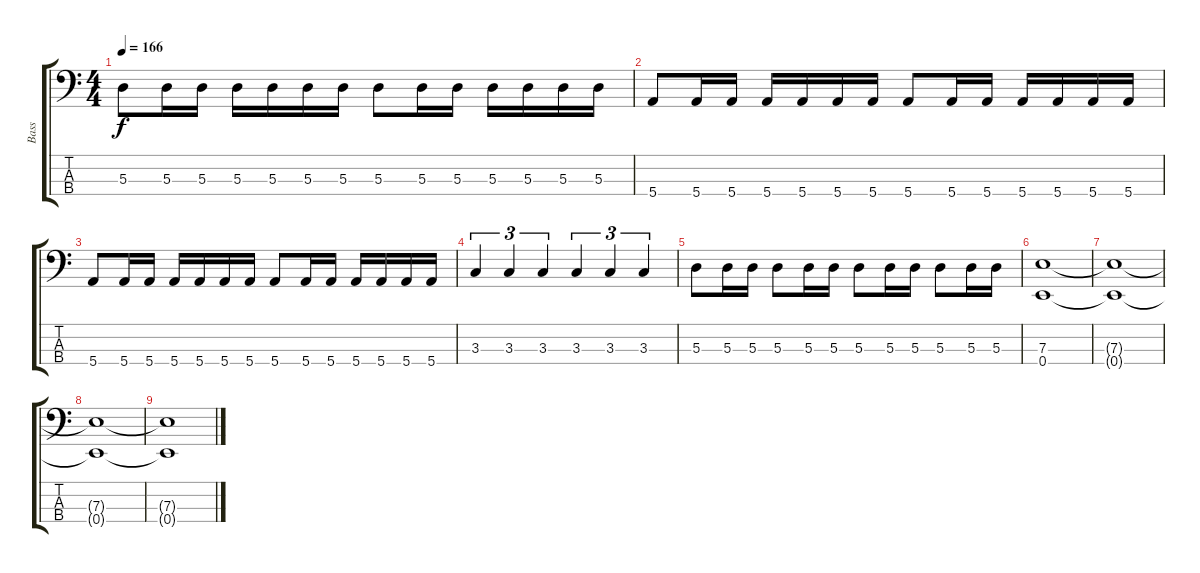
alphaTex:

\track ("Bass" "Bass") {instrument electricbassfinger}
\staff {score tabs}
\tuning (G2 D2 A1 E1) {hide}
\ts (4 4)
\tempo 166
\clef f4
\ks c
5.3.8{dy f} 5.3.16 5.3.16 5.3.16 5.3.16 5.3.16 5.3.16 5.3.8 5.3.16 5.3.16 5.3.16 5.3.16 5.3.16 5.3.16 |
5.4.8 5.4.16 5.4.16 5.4.16 5.4.16 5.4.16 5.4.16 5.4.8 5.4.16 5.4.16 5.4.16 5.4.16 5.4.16 5.4.16 |
5.4.8 5.4.16 5.4.16 5.4.16 5.4.16 5.4.16 5.4.16 5.4.8 5.4.16 5.4.16 5.4.16 5.4.16 5.4.16 5.4.16 |
3.3.4{tu (3 2)} 3.3.4{tu (3 2)} 3.3.4{tu (3 2)} 3.3.4{tu (3 2)} 3.3.4{tu (3 2)} 3.3.4{tu (3 2)} |
5.3.8 5.3.16 5.3.16 5.3.8 5.3.16 5.3.16 5.3.8 5.3.16 5.3.16 5.3.8 5.3.16 5.3.16 |
(7.3 0.4).1 |
(7.3{t} 0.4{t}).1 |
(7.3{t} 0.4{t}).1 |
(7.3{t} 0.4{t}).1
